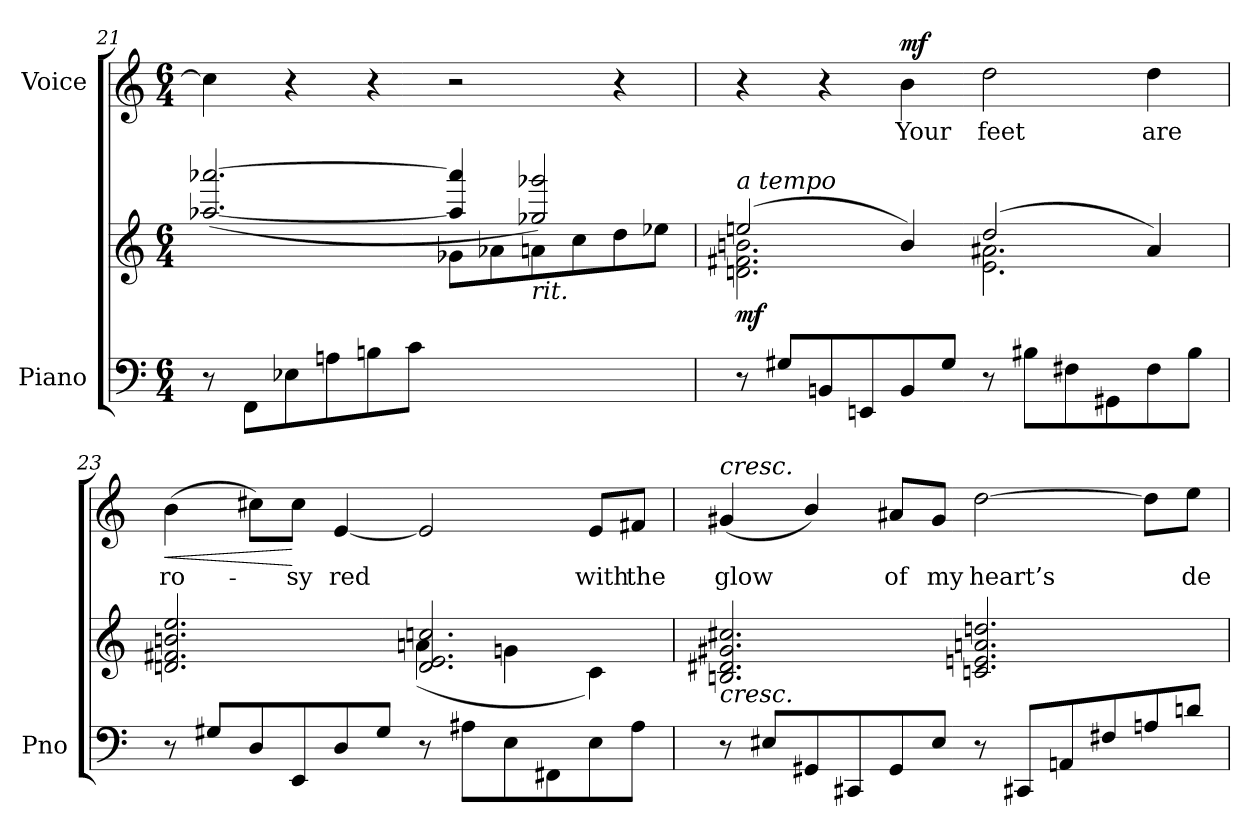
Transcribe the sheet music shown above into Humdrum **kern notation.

**kern	**kern	**dynam	**kern	**text	**dynam
*part2	*part2	*part2	*part1	*part1	*part1
*staff3	*staff2	*staff2/3	*staff1	*staff1	*staff1
*I"Piano	*	*	*I"Voice	*	*
*I'Pno	*	*	*	*	*
*clefF4	*clefG2	*	*clefG2	*	*
*k[]	*k[]	*	*k[]	*	*
*M6/4	*M6/4	*	*M6/4	*	*
=21	=21	=21	=21	=21	=21
*	*^	*	*	*	*
8r	(>[2.aa-X/ [2.aaa-X/	2.ryy	.	4cc\]	.	.
(<8FF\L	.	.	.	.	.	.
8E-X\	.	.	.	4r	.	.
8An\	.	.	.	.	.	.
8Bn\	.	.	.	4r	.	.
8c\J	.	.	.	.	.	.
2.ryy	4aa-/] 4aaa-/]	8g-X\L	.	2r	.	.
.	.	8a-X\	.	.	.	.
!	!LO:TX:b:i:t=rit.	!	!	!	!	!
.	2gg-X/ 2ggg-X/)	8an\	.	.	.	.
.	.	8cc\	.	.	.	.
.	.	8dd\	.	4r	.	.
.	.	8ee-X\J)	.	.	.	.
!!LO:PB:g=z
=22	=22	=22	=22	=22	=22	=22
!	!LO:TX:a:i:t=a tempo	!	!	!	!	!
!	!	!	!LO:DY:b	!	!	!
8r	(2een/	2.dn\ 2.f#X\ 2.bn\	mf	4r	.	.
8G#X/L	.	.	.	.	.	.
8BBn/	.	.	.	4r	.	.
8EEn/	.	.	.	.	.	.
!	!	!	!	!	!LO:LY:b	!LO:DY:a
8BB/	4b/)	.	.	4b\	Your	mf
8G#/J	.	.	.	.	.	.
!	!	!	!	!	!LO:LY:b	!
8r	(2dd/	2.e\ 2.a#X\	.	2dd\	feet	.
8B#X\L	.	.	.	.	.	.
8F#X\	.	.	.	.	.	.
8GG#X\	.	.	.	.	.	.
!	!	!	!	!	!LO:LY:b	!
8F#\	4a#/)	.	.	4dd\	are	.
8B#\J	.	.	.	.	.	.
=23	=23	=23	=23	=23	=23	=23
!	!	!	!	!	!LO:LY:b	!LO:HP:b
8r	2.dn/ 2.f#X/ 2.bn/ 2.ee/	2.ryy	.	(4b\	ro-	<
8G#X/L	.	.	.	.	.	.
8D/	.	.	.	8cc#X\L)	.	.
!	!	!	!	!	!LO:LY:b	!
8EE/	.	.	.	8cc#\J	-sy	[
!	!	!	!	!	!LO:LY:b	!
8D/	.	.	.	[4e/	red	.
8G#/J	.	.	.	.	.	.
8r	2.d/ 2.e/ 2.ccn/	(4an\	.	2e/]	.	.
8A#X\L	.	.	.	.	.	.
8E\	.	4gn\	.	.	.	.
8FF#X\	.	.	.	.	.	.
!	!	!	!	!	!LO:LY:b	!
8E\	.	4c\)	.	8e/L	with	.
!	!	!	!	!	!LO:LY:b	!
8A#\J	.	.	.	8f#X/J	the	.
*	*v	*v	*	*	*	*
=24	=24	=24	=24	=24	=24
!	!	!	!LO:TX:a:i:t=cresc.	!	!
!	!LO:TX:b:i:t=cresc.	!	!	!	!
!	!	!	!	!LO:LY:b	!
8r	2.Bn/ 2.d#X/ 2.g#X/ 2.cc#X/	.	(4g#X/	glow	.
8E#X/L	.	.	.	.	.
8GG#X/	.	.	4b/)	.	.
8CC#X/	.	.	.	.	.
!	!	!	!	!LO:LY:b	!
8GG#/	.	.	8a#X/L	of	.
!	!	!	!	!LO:LY:b	!
8E#/J	.	.	8g#/J	my	.
!	!	!	!	!LO:LY:b	!
8r	2.cn/ 2.en/ 2.an/ 2.ddn/	.	[2dd\	heart’s	.
8CC#X/L	.	.	.	.	.
8AAn/	.	.	.	.	.
8F#X/	.	.	.	.	.
8An/	.	.	8dd\L]	.	.
!	!	!	!	!LO:LY:b	!
8dn/J	.	.	8ee\J	de-	.
=	=	=	=	=	=
*-	*-	*-	*-	*-	*-
